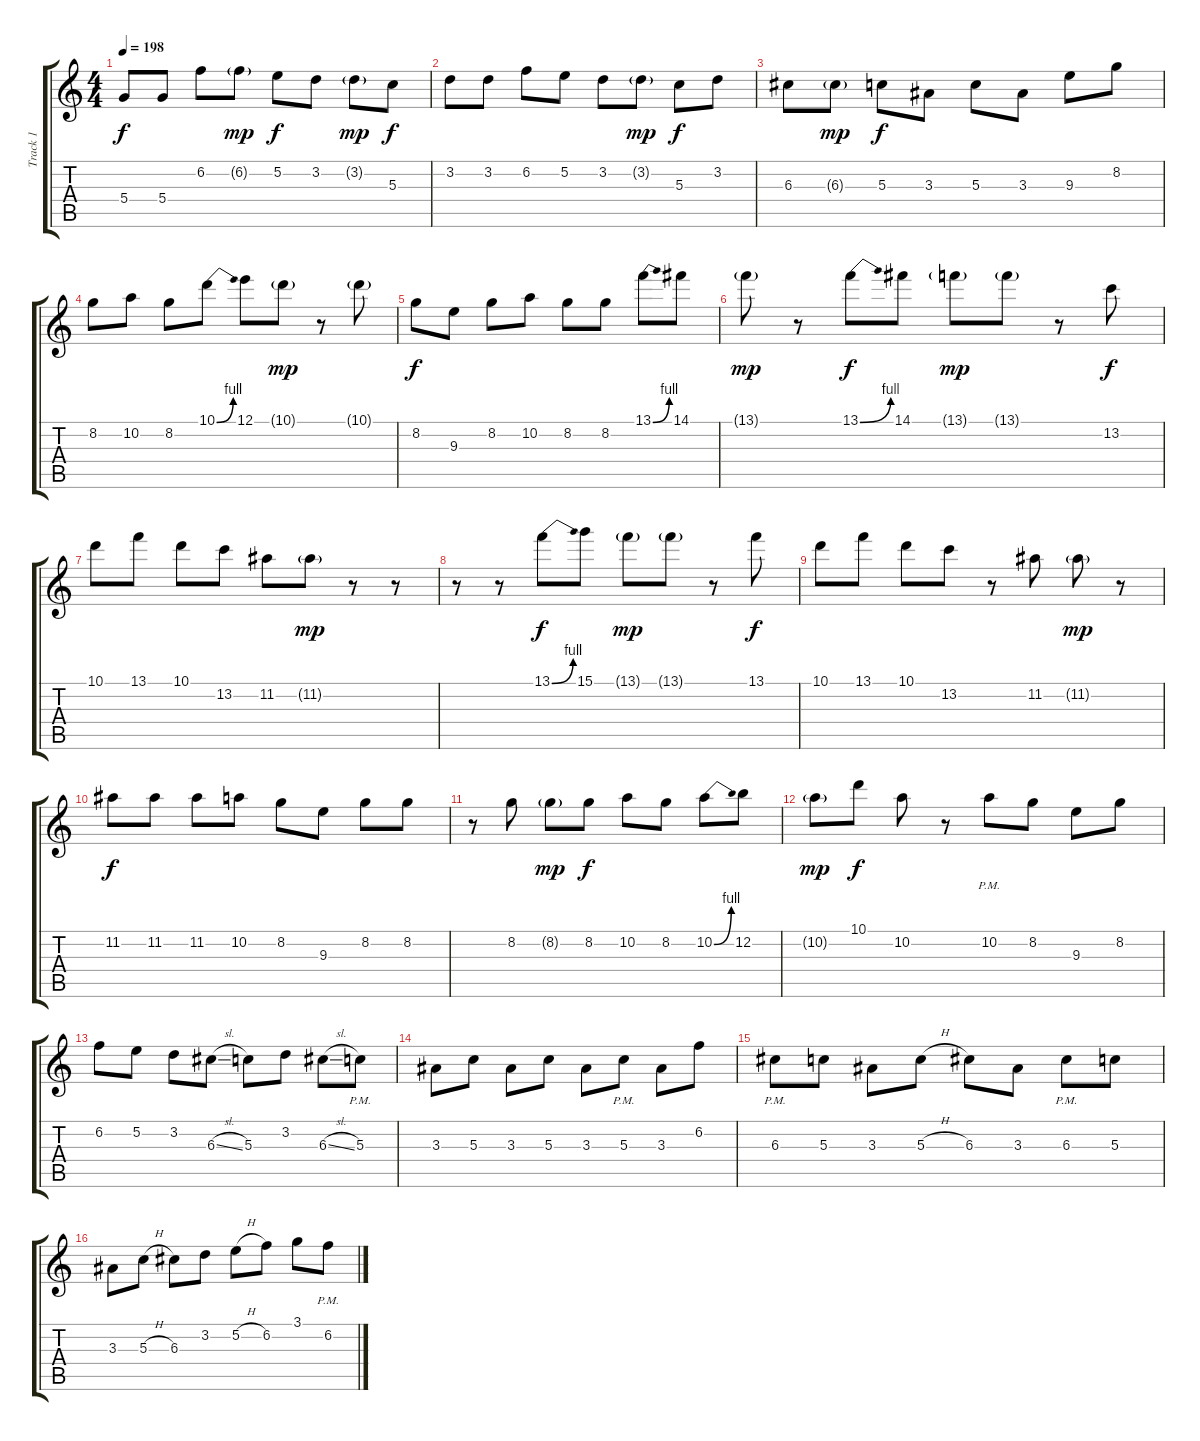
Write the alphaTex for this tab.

\track ("Track 1" "Track 1") {instrument acousticguitarsteel}
\staff {score tabs}
\tuning (E4 B3 G3 D3 A2 E2) {hide}
\ts (4 4)
\tempo 198
\clef g2
\ks c
5.4.8{dy f} 5.4.8 6.2.8 6.2{g}.8{dy mp} 5.2.8{dy f} 3.2.8 3.2{g}.8{dy mp} 5.3.8{dy f} |
3.2.8 3.2.8 6.2.8 5.2.8 3.2.8 3.2{g}.8{dy mp} 5.3.8{dy f} 3.2.8 |
6.3.8 6.3{g}.8{dy mp} 5.3.8{dy f} 3.3.8 5.3.8 3.3.8 9.3.8 8.2.8 |
8.2.8 10.2.8 8.2.8 10.1{be (bend 0 0 60 4)}.8 12.1.8 10.1{g}.8{dy mp} r.8 10.1{g}.8 |
8.2.8{dy f} 9.3.8 8.2.8 10.2.8 8.2.8 8.2.8 13.1{be (bend 0 0 60 4)}.8 14.1.8 |
13.1{g}.8{dy mp} r.8 13.1{be (bend 0 0 60 4)}.8{dy f} 14.1.8 13.1{g}.8{dy mp} 13.1{g}.8 r.8 13.2.8{dy f} |
10.1.8 13.1.8 10.1.8 13.2.8 11.2.8 11.2{g}.8{dy mp} r.8 r.8 |
r.8 r.8 13.1{be (bend 0 0 60 4)}.8{dy f} 15.1.8 13.1{g}.8{dy mp} 13.1{g}.8 r.8 13.1.8{dy f} |
10.1.8 13.1.8 10.1.8 13.2.8 r.8 11.2.8 11.2{g}.8{dy mp} r.8 |
11.2.8{dy f} 11.2.8 11.2.8 10.2.8 8.2.8 9.3.8 8.2.8 8.2.8 |
r.8 8.2.8 8.2{g}.8{dy mp} 8.2.8{dy f} 10.2.8 8.2.8 10.2{be (bend 0 0 60 4)}.8 12.2.8 |
10.2{g}.8{dy mp} 10.1.8{dy f} 10.2.8 r.8 10.2{pm}.8 8.2.8 9.3.8 8.2.8 |
6.2.8 5.2.8 3.2.8 6.3{sl}.8 5.3.8 3.2.8 6.3{sl}.8 5.3{pm}.8 |
3.3.8 5.3.8 3.3.8 5.3.8 3.3.8 5.3{pm}.8 3.3.8 6.2.8 |
6.3{pm}.8 5.3.8 3.3.8 5.3{h}.8 6.3.8 3.3.8 6.3{pm}.8 5.3.8 |
3.3.8 5.3{h}.8 6.3.8 3.2.8 5.2{h}.8 6.2.8 3.1.8 6.2{pm}.8
